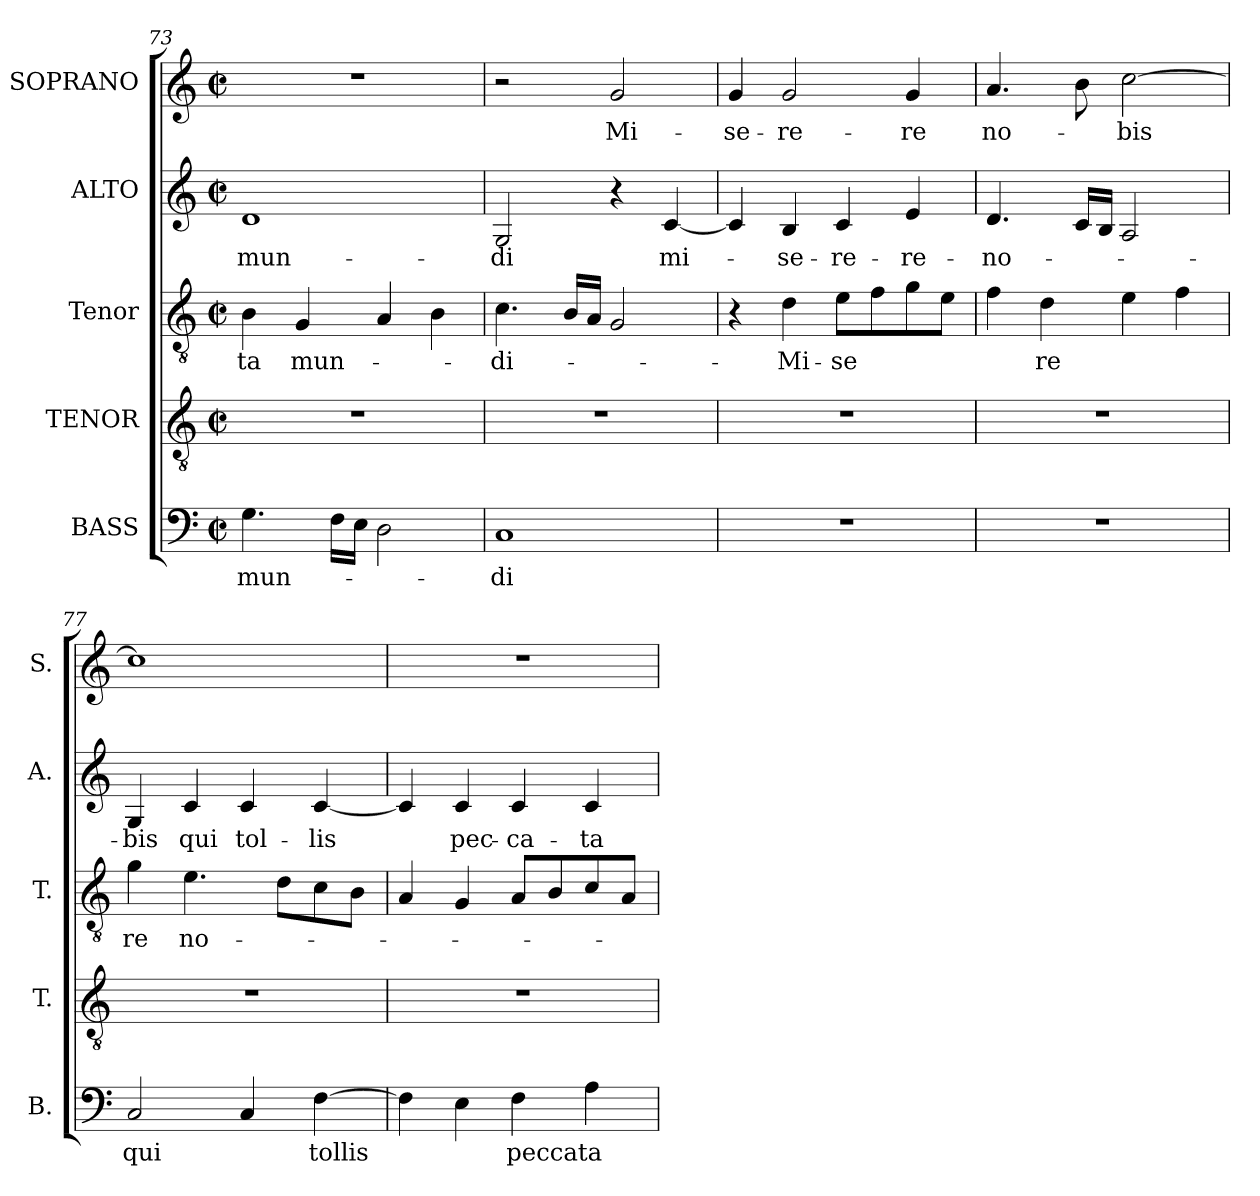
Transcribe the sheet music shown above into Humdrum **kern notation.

**kern	**text	**kern	**kern	**text	**kern	**text	**kern	**text
*part5	*part5	*part4	*part3	*part3	*part2	*part2	*part1	*part1
*staff5	*staff5	*staff4	*staff3	*staff3	*staff2	*staff2	*staff1	*staff1
*I"BASS	*	*I"TENOR	*I"Tenor	*	*I"ALTO	*	*I"SOPRANO	*
*I'B.	*	*I'T.	*I'T.	*	*I'A.	*	*I'S.	*
*clefF4	*	*clefGv2	*clefGv2	*	*clefG2	*	*clefG2	*
*	*	*ITrd7c12	*ITrd7c12	*	*	*	*	*
*k[]	*	*k[]	*k[]	*	*k[]	*	*k[]	*
*C:	*	*C:	*C:	*	*C:	*	*C:	*
*M2/2	*	*M2/2	*M2/2	*	*M2/2	*	*M2/2	*
*met(c|)	*	*met(c|)	*met(c|)	*	*met(c|)	*	*met(c|)	*
=73	=73	=73	=73	=73	=73	=73	=73	=73
!	!LO:LY:b:color=#000000	!	!	!	!	!	!	!
!	!	!	!	!LO:LY:b:color=#000000	!	!	!	!
!	!	!	!	!	!	!LO:LY:b:color=#000000	!	!
4.Gi\	mun-	1r	4BBi\	-ta	1di	mun-	1r	.
!	!	!	!	!LO:LY:b:color=#000000	!	!	!	!
.	.	.	4GGi/	mun-	.	.	.	.
16Fi\LL	.	.	.	.	.	.	.	.
16Ei\JJ	.	.	.	.	.	.	.	.
2Di\	.	.	4AAi/	.	.	.	.	.
.	.	.	4BBi\	.	.	.	.	.
=74	=74	=74	=74	=74	=74	=74	=74	=74
!	!LO:LY:b:color=#000000	!	!	!	!	!	!	!
!	!	!	!	!LO:LY:b:color=#000000	!	!	!	!
!	!	!	!	!	!	!LO:LY:b:color=#000000	!	!
1Ci	-di	1r	4.Ci\	-di-	2Gi/	-di	2r	.
.	.	.	16BBi/LL	.	.	.	.	.
.	.	.	16AAi/JJ	.	.	.	.	.
!	!	!	!	!	!	!	!	!LO:LY:b:color=#000000
.	.	.	2GGi/	.	4r	.	2gi/	Mi-
!	!	!	!	!	!	!LO:LY:b:color=#000000	!	!
.	.	.	.	.	[4ci/	mi-	.	.
=75	=75	=75	=75	=75	=75	=75	=75	=75
!	!	!	!	!	!	!	!	!LO:LY:b:color=#000000
1r	.	1r	4r	.	4ci/]	.	4gi/	-se-
!	!	!	!	!LO:LY:b:color=#000000	!	!	!	!
!	!	!	!	!	!	!LO:LY:b:color=#000000	!	!
!	!	!	!	!	!	!	!	!LO:LY:b:color=#000000
.	.	.	4Di\	-Mi-	4Bi/	-se-	2gi/	-re-
!	!	!	!	!LO:LY:b:color=#000000	!	!	!	!
!	!	!	!	!	!	!LO:LY:b:color=#000000	!	!
.	.	.	8Ei\L	-se	4ci/	-re-	.	.
.	.	.	8Fi\	.	.	.	.	.
!	!	!	!	!	!	!LO:LY:b:color=#000000	!	!
!	!	!	!	!	!	!	!	!LO:LY:b:color=#000000
.	.	.	8Gi\	.	4ei/	-re-	4gi/	-re
.	.	.	8Ei\J	.	.	.	.	.
!!LO:PB:g=z
=76	=76	=76	=76	=76	=76	=76	=76	=76
!	!	!	!	!	!	!LO:LY:b:color=#000000	!	!
!	!	!	!	!	!	!	!	!LO:LY:b:color=#000000
1r	.	1r	4Fi\	.	4.di/	-no-	4.ai/	no-
!	!	!	!	!LO:LY:b:color=#000000	!	!	!	!
.	.	.	4Di\	re	.	.	.	.
.	.	.	.	.	16ci/LL	.	8bi\	.
.	.	.	.	.	16Bi/JJ	.	.	.
!	!	!	!	!	!	!	!	!LO:LY:b:color=#000000
.	.	.	4Ei\	.	2Ai/	.	[2cci\	-bis
.	.	.	4Fi\	.	.	.	.	.
=77	=77	=77	=77	=77	=77	=77	=77	=77
!	!LO:LY:b:color=#000000	!	!	!	!	!	!	!
!	!	!	!	!LO:LY:b:color=#000000	!	!	!	!
!	!	!	!	!	!	!LO:LY:b:color=#000000	!	!
2Ci/	qui	1r	4Gi\	re	4Gi/	-bis	1cci]	.
!	!	!	!	!LO:LY:b:color=#000000	!	!	!	!
!	!	!	!	!	!	!LO:LY:b:color=#000000	!	!
.	.	.	4.Ei\	no-	4ci/	qui	.	.
!	!	!	!	!	!	!LO:LY:b:color=#000000	!	!
4Ci/	.	.	.	.	4ci/	tol-	.	.
.	.	.	8Di\L	.	.	.	.	.
!	!LO:LY:b:color=#000000	!	!	!	!	!	!	!
!	!	!	!	!	!	!LO:LY:b:color=#000000	!	!
[4Fi\	tollis	.	8Ci\	.	[4ci/	-lis	.	.
.	.	.	8BBi\J	.	.	.	.	.
=78	=78	=78	=78	=78	=78	=78	=78	=78
4Fi\]	.	1r	4AAi/	.	4ci/]	.	1r	.
!	!	!	!	!	!	!LO:LY:b:color=#000000	!	!
4Ei\	.	.	4GGi/	.	4ci/	pec-	.	.
!	!LO:LY:b:color=#000000	!	!	!	!	!	!	!
!	!	!	!	!	!	!LO:LY:b:color=#000000	!	!
4Fi\	peccata	.	8AAi/L	.	4ci/	-ca-	.	.
.	.	.	8BBi/	.	.	.	.	.
!	!	!	!	!	!	!LO:LY:b:color=#000000	!	!
4Ai\	.	.	8Ci/	.	4ci/	-ta	.	.
.	.	.	8AAi/J	.	.	.	.	.
=	=	=	=	=	=	=	=	=
*-	*-	*-	*-	*-	*-	*-	*-	*-
